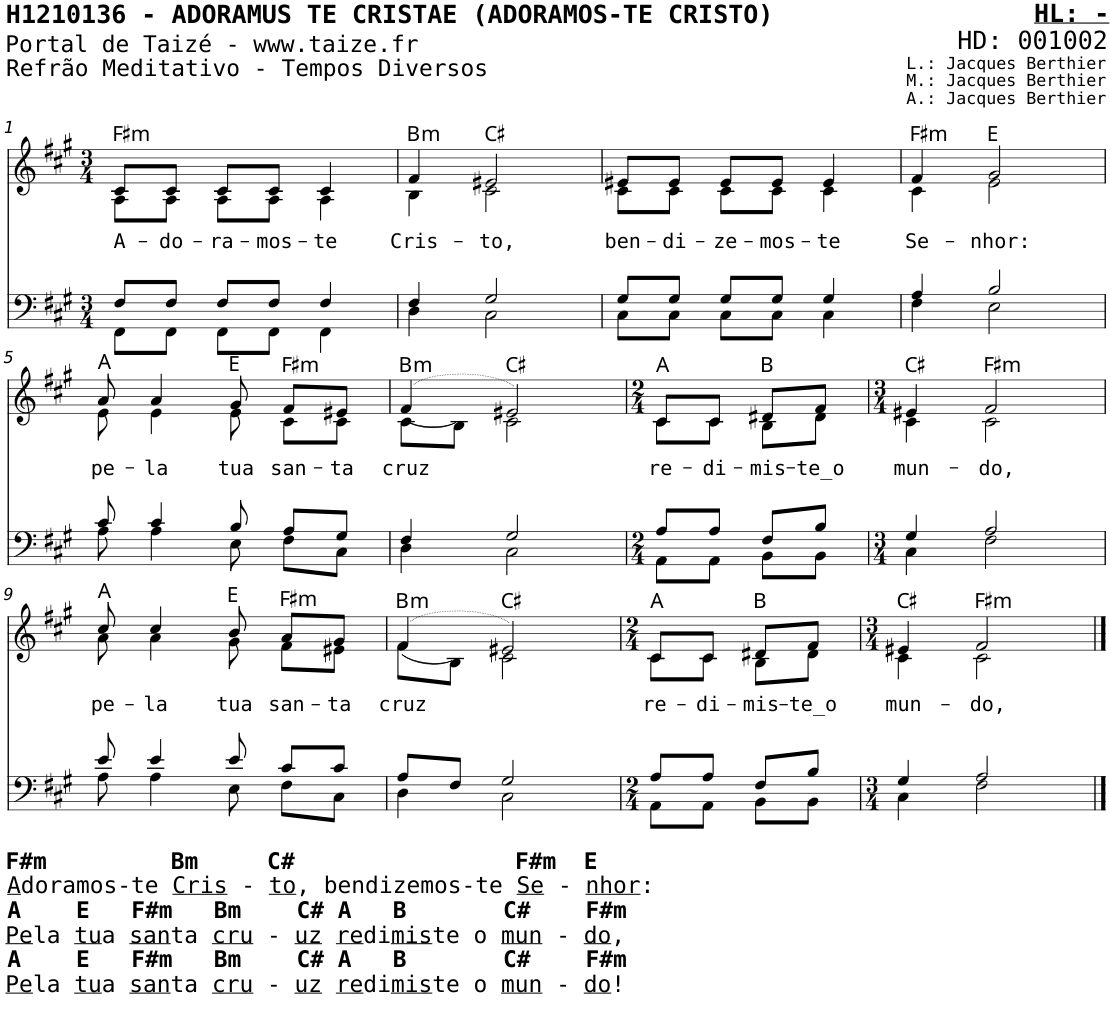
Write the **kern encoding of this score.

**kern	**kern	**text	**harte
*part2	*part1	*part1	*part1
*staff2	*staff1	*staff1	*
*I"Homens	*I"Mulheres	*	*
*stria5	*stria5	*	*
*clefF4	*clefG2	*	*
*k[f#c#g#]	*k[f#c#g#]	*	*
*M3/4	*M3/4	*	*
=1	=1	=1	=1
*^	*	*	*
*	*^	*	*	*
!	!	!	!	!LO:LY:b	!LO:H:kt=m
*	*	*	*^	*	*
2.ryy	8F#/L	8FF#\L	8c#/L	8A\L	A-	F#:min
!	!	!	!	!	!LO:LY:b	!
.	8F#/J	8FF#\J	8c#/J	8A\J	-do-	.
!	!	!	!	!	!LO:LY:b	!
.	8F#/L	8FF#\L	8c#/L	8A\L	-ra-	.
!	!	!	!	!	!LO:LY:b	!
.	8F#/J	8FF#\J	8c#/J	8A\J	-mos-	.
!	!	!	!	!	!LO:LY:b	!
.	4F#/	4FF#\	4c#/	4A\	-te	.
=2	=2	=2	=2	=2	=2	=2
!	!	!	!	!	!LO:LY:b	!LO:H:kt=m
2.ryy	4F#/	4D\	4f#/	4B\	Cris-	B:min
!	!	!	!	!	!LO:LY:b	!
.	2G#/	2C#\	2e#X/	2c#\	-to,	C#:maj
=3	=3	=3	=3	=3	=3	=3
!	!	!	!	!	!LO:LY:b	!
2.ryy	8G#/L	8C#\L	8e#X/L	8c#\L	ben-	.
!	!	!	!	!	!LO:LY:b	!
.	8G#/J	8C#\J	8e#/J	8c#\J	-di-	.
!	!	!	!	!	!LO:LY:b	!
.	8G#/L	8C#\L	8e#/L	8c#\L	-ze-	.
!	!	!	!	!	!LO:LY:b	!
.	8G#/J	8C#\J	8e#/J	8c#\J	-mos-	.
!	!	!	!	!	!LO:LY:b	!
.	4G#/	4C#\	4e#/	4c#\	-te	.
=4	=4	=4	=4	=4	=4	=4
!	!	!	!	!	!LO:LY:b	!LO:H:kt=m
2.ryy	4A/	4F#\	4f#/	4c#\	Se-	F#:min
!	!	!	!	!	!LO:LY:b	!
.	2B/	2E\	2g#/	2e\	-nhor:	E:maj
!!LO:LB:g=z	!!
=5	=5	=5	=5	=5	=5	=5
!	!	!	!	!	!LO:LY:b	!
2.ryy	8c#/	8A\	8a/	8e\	pe-	A:maj
!	!	!	!	!	!LO:LY:b	!
.	4c#/	4A\	4a/	4e\	-la	.
!	!	!	!	!	!LO:LY:b	!
.	8B/	8E\	8g#/	8e\	tua	E:maj
!	!	!	!	!	!LO:LY:b	!LO:H:kt=m
.	8A/L	8F#\L	8f#/L	8c#\L	san-	F#:min
!	!	!	!	!	!LO:LY:b	!
.	8G#/J	8C#\J	8e#X/J	8c#\J	-ta	.
=6	=6	=6	=6	=6	=6	=6
!	!	!	!	!	!LO:LY:b	!LO:H:kt=m
2.ryy	4F#/	4D\	(4f#/	(8c#\L	cruz	B:min
.	.	.	.	8B\J)	.	.
.	2G#/	2C#\	2e#X/)	2c#\	.	C#:maj
=7	=7	=7	=7	=7	=7	=7
*M2/4	*	*	*M2/4	*	*	*
!	!	!	!	!	!LO:LY:b	!
2ryy	8A/L	8AA\L	8c#/L	8c#\L	re-	A:maj
!	!	!	!	!	!LO:LY:b	!
.	8A/J	8AA\J	8c#/J	8c#\J	-di-	.
!	!	!	!	!	!LO:LY:b	!
.	8F#/L	8BB\L	8d#X/L	8B\L	-mis-	B:maj
!	!	!	!	!	!LO:LY:b	!
.	8B/J	8BB\J	8f#/J	8d#\J	-te_o	.
=8	=8	=8	=8	=8	=8	=8
*M3/4	*	*	*M3/4	*	*	*
!	!	!	!	!	!LO:LY:b	!
2.ryy	4G#/	4C#\	4e#X/	4c#\	mun-	C#:maj
!	!	!	!	!	!LO:LY:b	!LO:H:kt=m
.	2A/	2F#\	2f#/	2c#\	-do,	F#:min
!!LO:LB:g=z	!!
=9	=9	=9	=9	=9	=9	=9
!LO:TX:b:B:t=F#m         Bm &nbsp;   C#                F#m  E	!	!	!	!	!	!
!LO:TX:b:t=A	!	!	!	!	!	!
!LO:TX:b:t=doramos-te	!	!	!	!	!	!
!LO:TX:b:t=Cris	!	!	!	!	!	!
!LO:TX:b:t=-	!	!	!	!	!	!
!LO:TX:b:t=to	!	!	!	!	!	!
!LO:TX:b:t=, bendizemos-te	!	!	!	!	!	!
!LO:TX:b:t=Se	!	!	!	!	!	!
!LO:TX:b:t=-	!	!	!	!	!	!
!LO:TX:b:t=nhor	!	!	!	!	!	!
!LO:TX:b:t=&colon;	!	!	!	!	!	!
!LO:TX:b:B:t=A    E   F#m   Bm    C# A   B       C#    F#m	!	!	!	!	!	!
!LO:TX:b:t=Pe	!	!	!	!	!	!
!LO:TX:b:t=la	!	!	!	!	!	!
!LO:TX:b:t=tu	!	!	!	!	!	!
!LO:TX:b:t=a	!	!	!	!	!	!
!LO:TX:b:t=san	!	!	!	!	!	!
!LO:TX:b:t=ta	!	!	!	!	!	!
!LO:TX:b:t=cru	!	!	!	!	!	!
!LO:TX:b:t=-	!	!	!	!	!	!
!LO:TX:b:t=uz	!	!	!	!	!	!
!LO:TX:b:t=re	!	!	!	!	!	!
!LO:TX:b:t=di	!	!	!	!	!	!
!LO:TX:b:t=mis	!	!	!	!	!	!
!LO:TX:b:t=te o	!	!	!	!	!	!
!LO:TX:b:t=mun	!	!	!	!	!	!
!LO:TX:b:t=-	!	!	!	!	!	!
!LO:TX:b:t=do	!	!	!	!	!	!
!LO:TX:b:t=,	!	!	!	!	!	!
!LO:TX:b:B:t=A    E   F#m   Bm    C# A   B       C#    F#m	!	!	!	!	!	!
!LO:TX:b:t=Pe	!	!	!	!	!	!
!LO:TX:b:t=la	!	!	!	!	!	!
!LO:TX:b:t=tu	!	!	!	!	!	!
!LO:TX:b:t=a	!	!	!	!	!	!
!LO:TX:b:t=san	!	!	!	!	!	!
!LO:TX:b:t=ta	!	!	!	!	!	!
!LO:TX:b:t=cru	!	!	!	!	!	!
!LO:TX:b:t=-	!	!	!	!	!	!
!LO:TX:b:t=uz	!	!	!	!	!	!
!LO:TX:b:t=re	!	!	!	!	!	!
!LO:TX:b:t=di	!	!	!	!	!	!
!LO:TX:b:t=mis	!	!	!	!	!	!
!LO:TX:b:t=te o	!	!	!	!	!	!
!LO:TX:b:t=mun	!	!	!	!	!	!
!LO:TX:b:t=-	!	!	!	!	!	!
!LO:TX:b:t=do	!	!	!	!	!	!
!LO:TX:b:t=!	!	!	!	!	!	!
!	!	!	!	!	!LO:LY:b	!
2.ryy	8e/	8A\	8cc#/	8a\	pe-	A:maj
!	!	!	!	!	!LO:LY:b	!
.	4e/	4A\	4cc#/	4a\	-la	.
!	!	!	!	!	!LO:LY:b	!
.	8e/	8E\	8b/	8g#\	tua	E:maj
!	!	!	!	!	!LO:LY:b	!LO:H:kt=m
.	8c#/L	8F#\L	8a/L	8f#\L	san-	F#:min
!	!	!	!	!	!LO:LY:b	!
.	8c#/J	8C#\J	8g#/J	8e#X\J	-ta	.
=10	=10	=10	=10	=10	=10	=10
!	!	!	!	!	!LO:LY:b	!LO:H:kt=m
2.ryy	8A/L	4D\	(4f#/	(8f#\L	cruz	B:min
.	8F#/J	.	.	8B\J)	.	.
.	2G#/	2C#\	2e#X/)	2c#\	.	C#:maj
=11	=11	=11	=11	=11	=11	=11
*M2/4	*	*	*M2/4	*	*	*
!	!	!	!	!	!LO:LY:b	!
2ryy	8A/L	8AA\L	8c#/L	8c#\L	re-	A:maj
!	!	!	!	!	!LO:LY:b	!
.	8A/J	8AA\J	8c#/J	8c#\J	-di-	.
!	!	!	!	!	!LO:LY:b	!
.	8F#/L	8BB\L	8d#X/L	8B\L	-mis-	B:maj
!	!	!	!	!	!LO:LY:b	!
.	8B/J	8BB\J	8f#/J	8d#\J	-te_o	.
=12	=12	=12	=12	=12	=12	=12
*M3/4	*	*	*M3/4	*	*	*
!	!	!	!	!	!LO:LY:b	!
2.ryy	4G#/	4C#\	4e#X/	4c#\	mun-	C#:maj
!	!	!	!	!	!LO:LY:b	!LO:H:kt=m
.	2A/	2F#\	2f#/	2c#\	-do,	F#:min
*v	*v	*v	*	*	*	*
*	*v	*v	*	*
==	==	==	==
*-	*-	*-	*-
